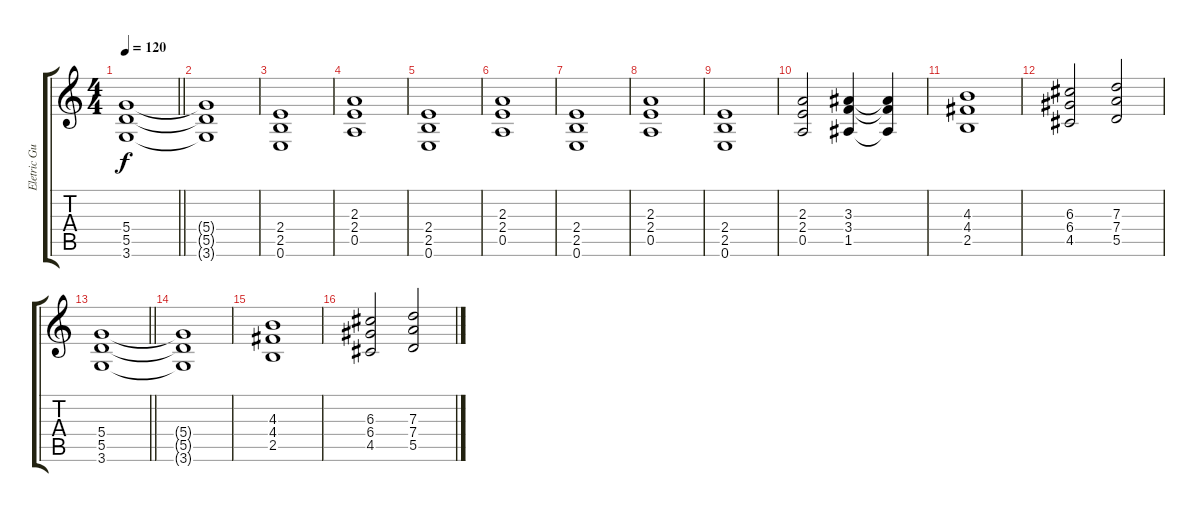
\track ("Eletric Guitar Distortion" "Eletric Gu") {instrument distortionguitar}
\staff {score tabs}
\tuning (E4 B3 G3 D3 A2 E2) {hide}
\ts (4 4)
\tempo 120
\clef g2
\barLineRight lightlight
\ks c
(5.4 5.5 3.6).1{dy f} |
(5.4{t} 5.5{t} 3.6{t}).1 |
(2.4 2.5 0.6).1 |
(2.3 2.4 0.5).1 |
(2.4 2.5 0.6).1 |
(2.3 2.4 0.5).1 |
(2.4 2.5 0.6).1 |
(2.3 2.4 0.5).1 |
(2.4 2.5 0.6).1 |
(2.3 2.4 0.5).2 (3.3 3.4 1.5).4 (3.3{t} 3.4{t} 1.5{t}).4 |
(4.3 4.4 2.5).1 |
(6.3 6.4 4.5).2 (7.3 7.4 5.5).2 |
\barLineRight lightlight
(5.4 5.5 3.6).1 |
(5.4{t} 5.5{t} 3.6{t}).1 |
(4.3 4.4 2.5).1 |
(6.3 6.4 4.5).2 (7.3 7.4 5.5).2
